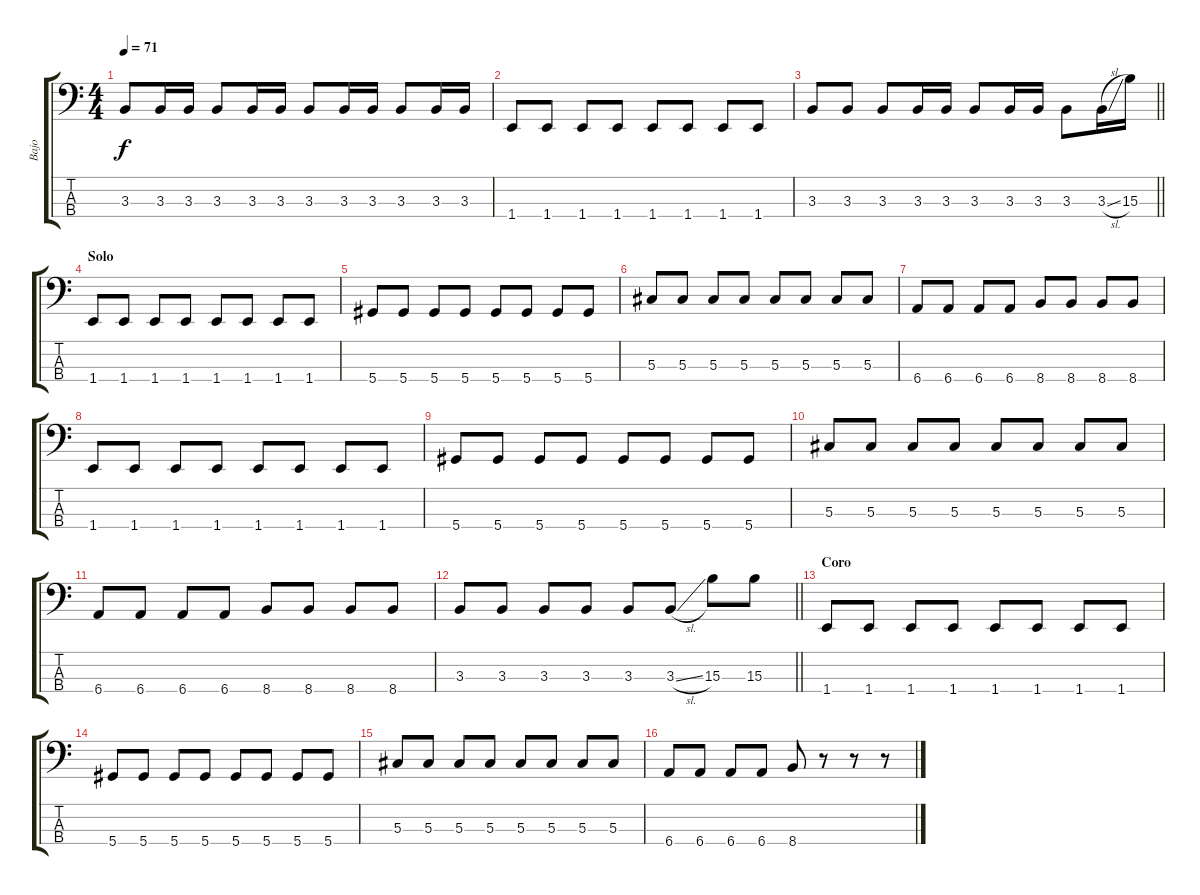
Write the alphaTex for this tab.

\track ("Bajo" "Bajo") {instrument electricbasspick}
\staff {score tabs}
\tuning (Gb2 Db2 Ab1 Eb1) {hide}
\ts (4 4)
\tempo 71
\clef f4
\ks c
3.3.8{dy f} 3.3.16 3.3.16 3.3.8 3.3.16 3.3.16 3.3.8 3.3.16 3.3.16 3.3.8 3.3.16 3.3.16 |
1.4.8 1.4.8 1.4.8 1.4.8 1.4.8 1.4.8 1.4.8 1.4.8 |
\barLineRight lightlight
3.3.8 3.3.8 3.3.8 3.3.16 3.3.16 3.3.8 3.3.16 3.3.16 3.3.8 3.3{sl}.16 15.3.16 |
\section ("" "Solo")
1.4.8 1.4.8 1.4.8 1.4.8 1.4.8 1.4.8 1.4.8 1.4.8 |
5.4.8 5.4.8 5.4.8 5.4.8 5.4.8 5.4.8 5.4.8 5.4.8 |
5.3.8 5.3.8 5.3.8 5.3.8 5.3.8 5.3.8 5.3.8 5.3.8 |
6.4.8 6.4.8 6.4.8 6.4.8 8.4.8 8.4.8 8.4.8 8.4.8 |
1.4.8 1.4.8 1.4.8 1.4.8 1.4.8 1.4.8 1.4.8 1.4.8 |
5.4.8 5.4.8 5.4.8 5.4.8 5.4.8 5.4.8 5.4.8 5.4.8 |
5.3.8 5.3.8 5.3.8 5.3.8 5.3.8 5.3.8 5.3.8 5.3.8 |
6.4.8 6.4.8 6.4.8 6.4.8 8.4.8 8.4.8 8.4.8 8.4.8 |
\barLineRight lightlight
3.3.8 3.3.8 3.3.8 3.3.8 3.3.8 3.3{sl}.8 15.3.8 15.3.8 |
\section ("" "Coro")
1.4.8 1.4.8 1.4.8 1.4.8 1.4.8 1.4.8 1.4.8 1.4.8 |
5.4.8 5.4.8 5.4.8 5.4.8 5.4.8 5.4.8 5.4.8 5.4.8 |
5.3.8 5.3.8 5.3.8 5.3.8 5.3.8 5.3.8 5.3.8 5.3.8 |
6.4.8 6.4.8 6.4.8 6.4.8 8.4.8 r.8 r.8 r.8
